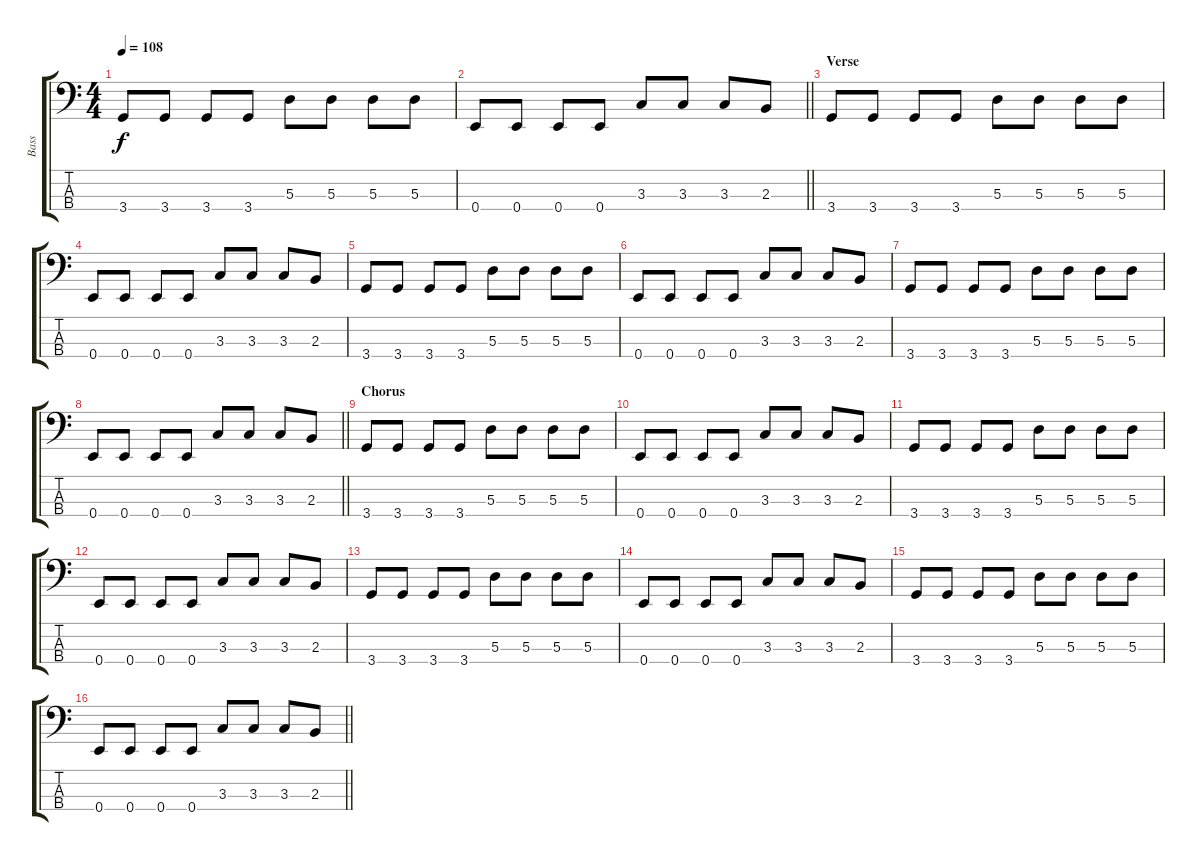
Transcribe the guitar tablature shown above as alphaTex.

\track ("Bass" "Bass") {instrument electricbassfinger}
\staff {score tabs}
\tuning (G2 D2 A1 E1) {hide}
\ts (4 4)
\tempo 108
\clef f4
\ks c
3.4.8{dy f} 3.4.8 3.4.8 3.4.8 5.3.8 5.3.8 5.3.8 5.3.8 |
\barLineRight lightlight
0.4.8 0.4.8 0.4.8 0.4.8 3.3.8 3.3.8 3.3.8 2.3.8 |
\section ("" "Verse")
3.4.8 3.4.8 3.4.8 3.4.8 5.3.8 5.3.8 5.3.8 5.3.8 |
0.4.8 0.4.8 0.4.8 0.4.8 3.3.8 3.3.8 3.3.8 2.3.8 |
3.4.8 3.4.8 3.4.8 3.4.8 5.3.8 5.3.8 5.3.8 5.3.8 |
0.4.8 0.4.8 0.4.8 0.4.8 3.3.8 3.3.8 3.3.8 2.3.8 |
3.4.8 3.4.8 3.4.8 3.4.8 5.3.8 5.3.8 5.3.8 5.3.8 |
\barLineRight lightlight
0.4.8 0.4.8 0.4.8 0.4.8 3.3.8 3.3.8 3.3.8 2.3.8 |
\section ("" "Chorus")
3.4.8 3.4.8 3.4.8 3.4.8 5.3.8 5.3.8 5.3.8 5.3.8 |
0.4.8 0.4.8 0.4.8 0.4.8 3.3.8 3.3.8 3.3.8 2.3.8 |
3.4.8 3.4.8 3.4.8 3.4.8 5.3.8 5.3.8 5.3.8 5.3.8 |
0.4.8 0.4.8 0.4.8 0.4.8 3.3.8 3.3.8 3.3.8 2.3.8 |
3.4.8 3.4.8 3.4.8 3.4.8 5.3.8 5.3.8 5.3.8 5.3.8 |
0.4.8 0.4.8 0.4.8 0.4.8 3.3.8 3.3.8 3.3.8 2.3.8 |
3.4.8 3.4.8 3.4.8 3.4.8 5.3.8 5.3.8 5.3.8 5.3.8 |
\barLineRight lightlight
0.4.8 0.4.8 0.4.8 0.4.8 3.3.8 3.3.8 3.3.8 2.3.8
